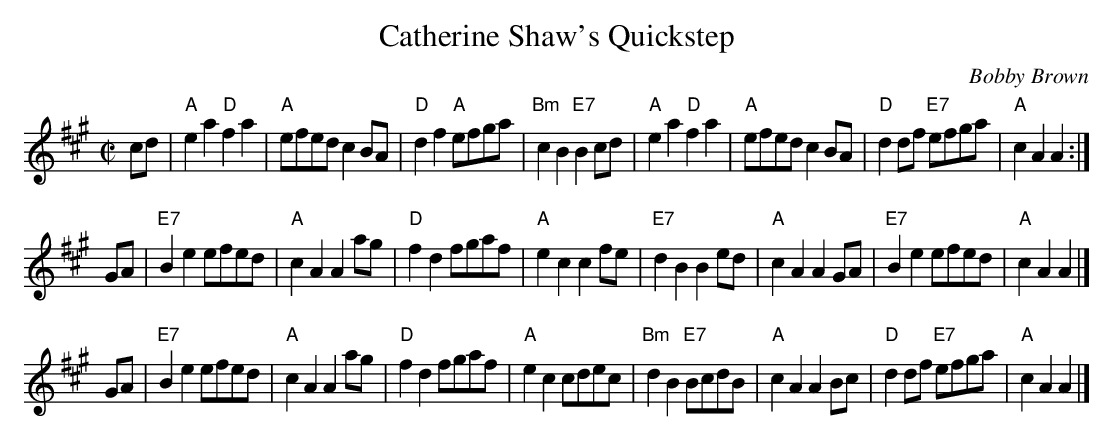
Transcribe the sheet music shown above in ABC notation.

X:1
T: Catherine Shaw's Quickstep
C: Bobby Brown
M: C|
L: 1/8
K: A
cd \
| "A"e2a2 "D"f2a2 | "A"efed c2BA | "D"d2f2 "A"efga | "Bm"c2B2 "E7"B2cd \
| "A"e2a2 "D"f2a2 | "A"efed c2BA | "D"d2df "E7"efga | "A"c2A2 A2 :|
GA \
| "E7"B2e2 efed | "A"c2A2 A2ag | "D"f2d2 fgaf | "A"e2c2 c2fe \
| "E7"d2B2 B2ed | "A"c2A2 A2GA | "E7"B2e2 efed | "A"c2A2 A2 |]
GA \
| "E7"B2e2 efed | "A"c2A2 A2ag | "D"f2d2 fgaf | "A"e2c2 cdec \
| "Bm"d2B2 "E7"BcdB | "A"c2A2 A2Bc | "D"d2df "E7"efga | "A"c2A2 A2 |]
